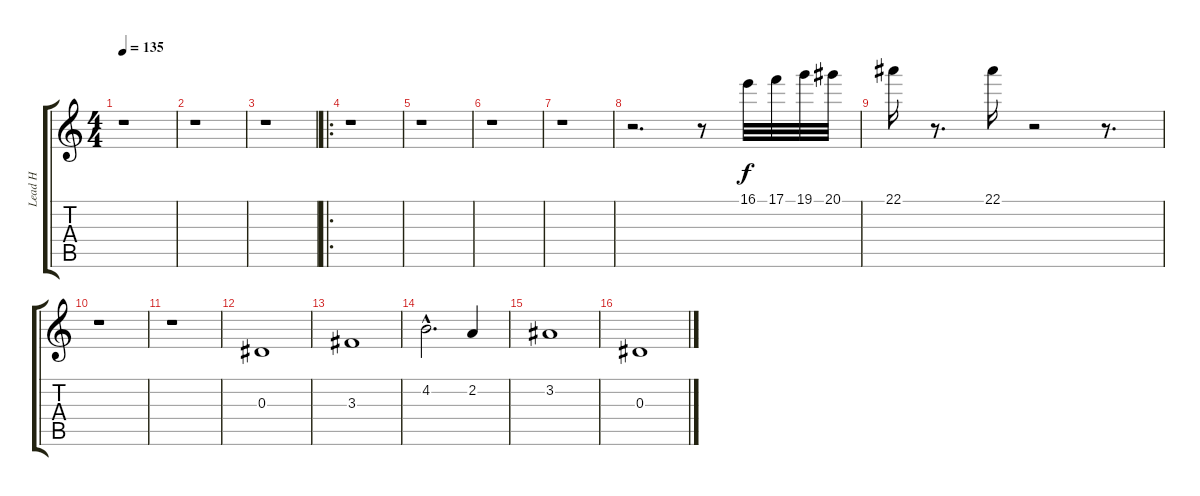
\track ("Lead H" "Lead H") {instrument overdrivenguitar}
\staff {score tabs}
\tuning (C4 G3 Eb3 Bb2 F2 C2) {hide}
\ts (4 4)
\tempo 135
\clef g2
\ks c
r.1{dy f} |
r.1 |
r.1 |
\ro
r.1 |
r.1 |
r.1 |
r.1 |
r.2{d} r.8 16.1.32 17.1.32 19.1.32 20.1.32 |
22.1.16 r.8{d} 22.1.16 r.2 r.8{d} |
r.1 |
r.1 |
0.3.1{instrument overdrivenguitar} |
3.3.1 |
4.2{hac}.2{d} 2.2.4 |
3.2.1 |
0.3.1
